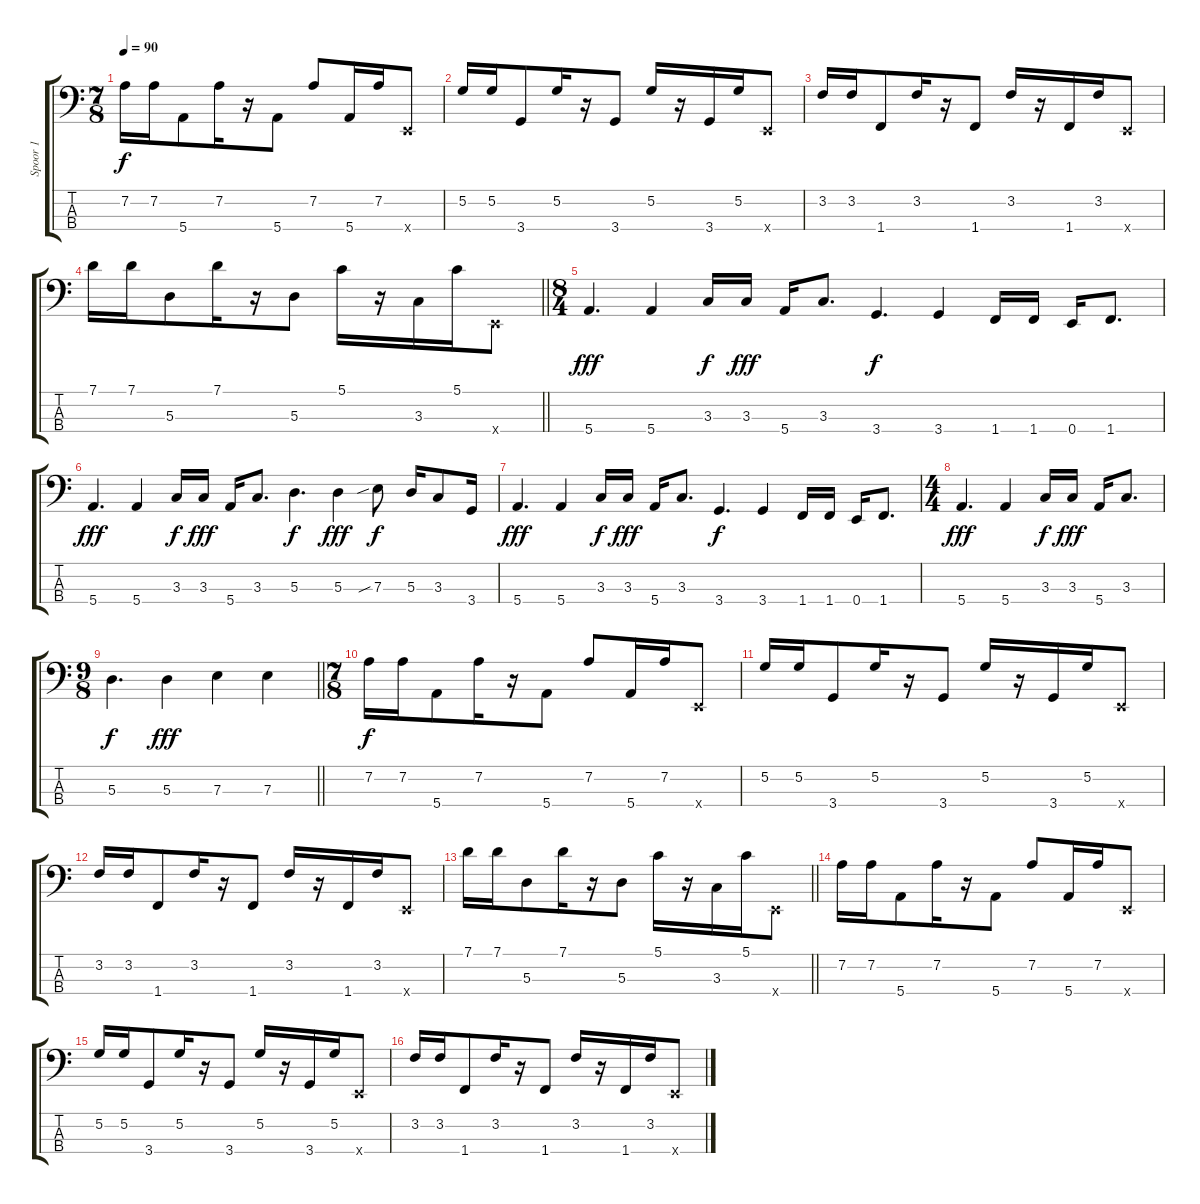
\track ("Spoor 1" "Spoor 1") {instrument electricbassfinger}
\staff {score tabs}
\tuning (G2 D2 A1 E1) {hide}
\ts (7 8)
\tempo 90
\clef f4
\ks c
7.2.16{dy f} 7.2.16 5.4.8 7.2.16 r.16 5.4.8 7.2.8 5.4.16 7.2.16 0.4{x}.8 |
5.2.16 5.2.16 3.4.8 5.2.16 r.16 3.4.8 5.2.16 r.16 3.4.16 5.2.16 0.4{x}.8 |
3.2.16 3.2.16 1.4.8 3.2.16 r.16 1.4.8 3.2.16 r.16 1.4.16 3.2.16 0.4{x}.8 |
\barLineRight lightlight
7.1.16 7.1.16 5.3.8 7.1.16 r.16 5.3.8 5.1.16 r.16 3.3.16 5.1.16 0.4{x}.8 |
\ts (8 4)
5.4.4{d dy fff} 5.4.4 3.3.16{dy f} 3.3.16{dy fff} 5.4.16 3.3.8{d} 3.4.4{d dy f} 3.4.4 1.4.16 1.4.16 0.4.16 1.4.8{d} |
5.4.4{d dy fff} 5.4.4 3.3.16{dy f} 3.3.16{dy fff} 5.4.16 3.3.8{d} 5.3.4{d dy f} 5.3.4{dy fff} 7.3{sib}.8{dy f} 5.3.16 3.3.8 3.4.16 |
5.4.4{d dy fff} 5.4.4 3.3.16{dy f} 3.3.16{dy fff} 5.4.16 3.3.8{d} 3.4.4{d dy f} 3.4.4 1.4.16 1.4.16 0.4.16 1.4.8{d} |
\ts (4 4)
5.4.4{d dy fff} 5.4.4 3.3.16{dy f} 3.3.16{dy fff} 5.4.16 3.3.8{d} |
\ts (9 8)
\barLineRight lightlight
5.3.4{d dy f} 5.3.4{dy fff} 7.3.4 7.3.4 |
\ts (7 8)
7.2.16{dy f} 7.2.16 5.4.8 7.2.16 r.16 5.4.8 7.2.8 5.4.16 7.2.16 0.4{x}.8 |
5.2.16 5.2.16 3.4.8 5.2.16 r.16 3.4.8 5.2.16 r.16 3.4.16 5.2.16 0.4{x}.8 |
3.2.16 3.2.16 1.4.8 3.2.16 r.16 1.4.8 3.2.16 r.16 1.4.16 3.2.16 0.4{x}.8 |
\barLineRight lightlight
7.1.16 7.1.16 5.3.8 7.1.16 r.16 5.3.8 5.1.16 r.16 3.3.16 5.1.16 0.4{x}.8 |
7.2.16 7.2.16 5.4.8 7.2.16 r.16 5.4.8 7.2.8 5.4.16 7.2.16 0.4{x}.8 |
5.2.16 5.2.16 3.4.8 5.2.16 r.16 3.4.8 5.2.16 r.16 3.4.16 5.2.16 0.4{x}.8 |
3.2.16 3.2.16 1.4.8 3.2.16 r.16 1.4.8 3.2.16 r.16 1.4.16 3.2.16 0.4{x}.8
